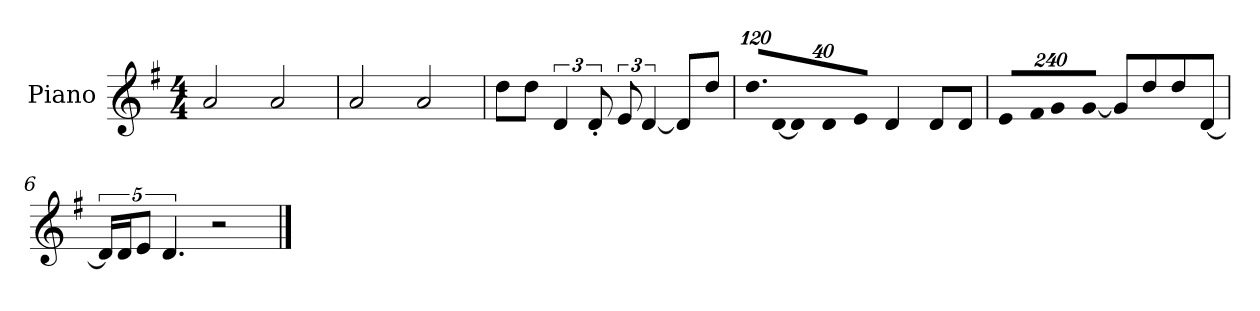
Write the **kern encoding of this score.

**kern
*part1
*staff1
*I"Piano
*I'P-no
*clefG2
*k[f#]
*M4/4
*MM90
=1
2a/
2a/
=2
2a/
2a/
=3
8dd\L
8dd\J
6d/
12d'/
12e/
[6d/
8d/L]
8dd/J
=4
*Xbrackettup
!LO:N:vis=16.
960%103dd/LL
!LO:N:vis=32
[640%23d/JK
!LO:N:vis=8
960%137d/]
!LO:N:vis=16
1920%137d/K
!LO:N:vis=8
960%137e/J
4d/
8d/L
8d/J
=5
!LO:N:vis=8
960%137e/L
!LO:N:vis=16
1920%137f#/K
!LO:N:vis=8
960%137g/
!LO:N:vis=8
[960%137g/J
8g/L]
8dd/
8dd/
[8d/J
=6
*brackettup
20d/LL]
20d/J
10e/J
5.d/
2r
==
*-
